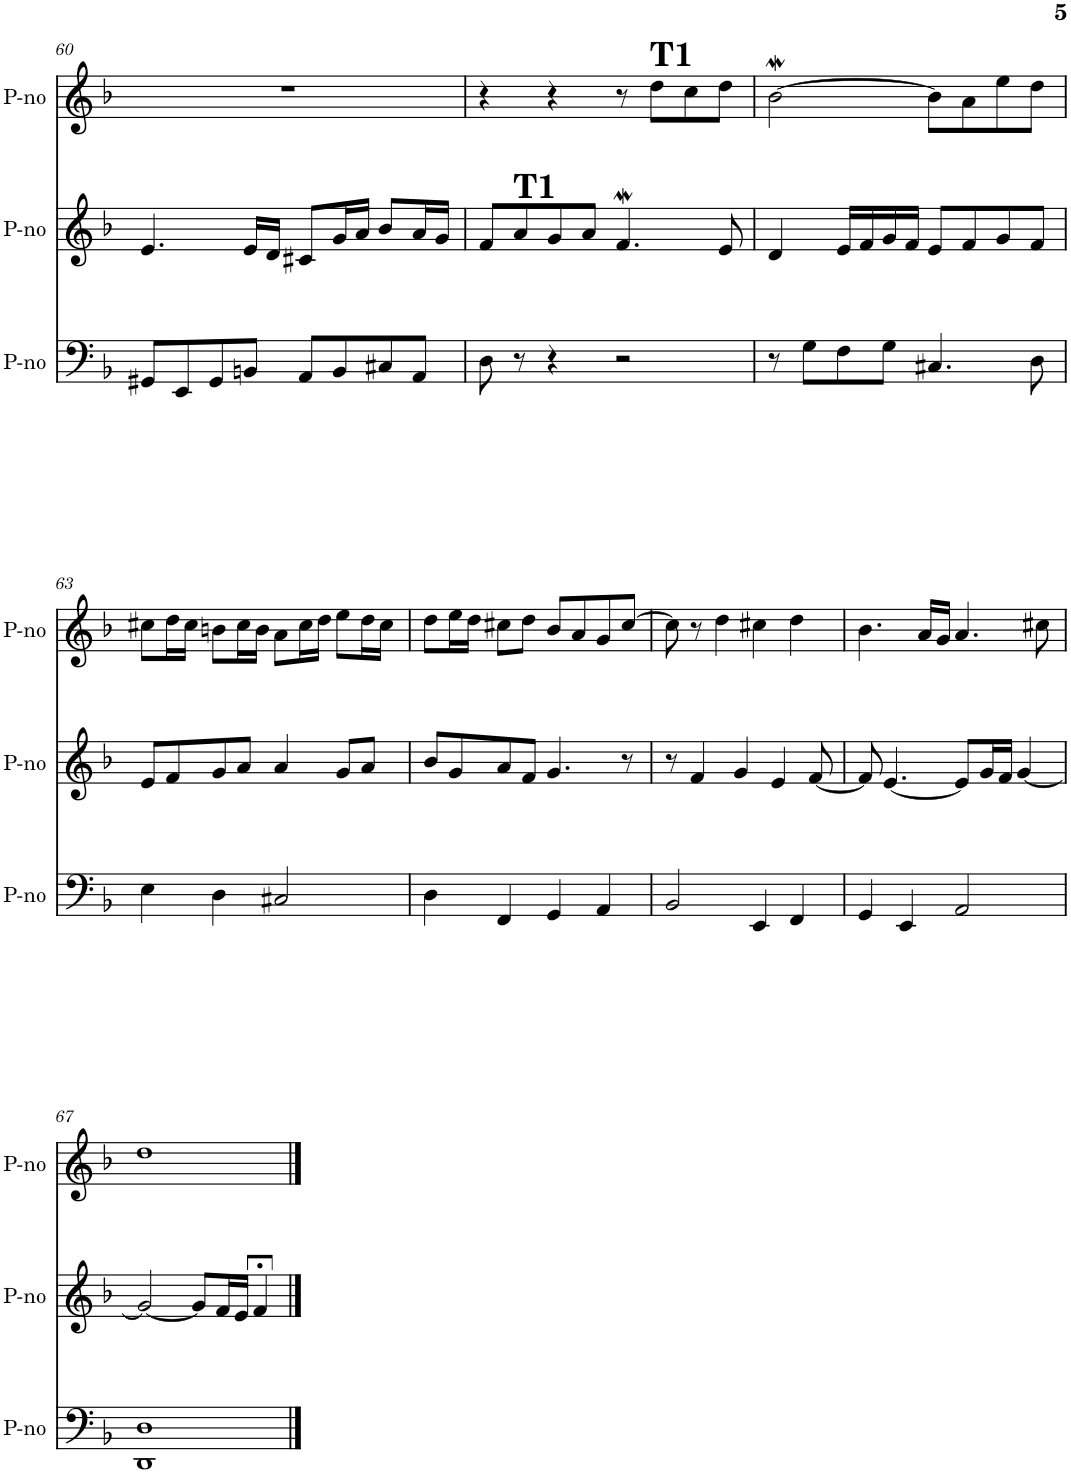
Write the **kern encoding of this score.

**kern	**kern	**kern
*part3	*part2	*part1
*staff3	*staff2	*staff1
*I"Piano	*I"Piano	*I"Piano
*I'P-no	*I'P-no	*I'P-no
!!LO:PB:g=z
*clefF4	*clefG2	*clefG2
*k[b-]	*k[b-]	*k[b-]
*M4/4	*M4/4	*M4/4
=60	=60	=60
8GG#X/L	4.e/	1r
8EE/	.	.
8GG#/	.	.
8BBn/J	16e/LL	.
.	16d/JJ	.
8AA/L	8c#X/L	.
8BB/	16g/L	.
.	16a/JJ	.
8C#X/	8b-/L	.
8AA/J	16a/L	.
.	16g/JJ	.
=61	=61	=61
8D\	8f/L	4r
!	!LO:TX:a:B:t=T1	!
8r	8a/	.
4r	8g/	4r
.	8a/J	.
2r	4.fw/	8r
!	!	!LO:TX:a:B:t=T1
.	.	8dd\L
.	.	8cc\
.	8e/	8dd\J
=62	=62	=62
8r	4d/	[2b-w\
8G\L	.	.
8F\	16e/LL	.
.	16f/	.
8G\J	16g/	.
.	16f/JJ	.
4.C#X/	8e/L	8b-\L]
.	8f/	8a\
.	8g/	8ee\
8D\	8f/J	8dd\J
!!LO:LB:g=z
=63	=63	=63
4E\	8e/L	8cc#X\L
.	8f/	16dd\L
.	.	16cc#\JJ
4D\	8g/	8bn\L
.	8a/J	16cc#\L
.	.	16b\JJ
2C#X/	4a/	8a\L
.	.	16cc#\L
.	.	16dd\JJ
.	8g/L	8ee\L
.	8a/J	16dd\L
.	.	16cc#\JJ
=64	=64	=64
4D\	8b-/L	8dd\L
.	8g/	16ee\L
.	.	16dd\JJ
4FF/	8a/	8cc#X\L
.	8f/J	8dd\J
4GG/	4.g/	8b-/L
.	.	8a/
4AA/	.	8g/
.	8r	[8cc#/J
=65	=65	=65
2BB-/	8r	8cc#\]
.	4f/	8r
.	.	4dd\
.	4g/	.
4EE/	.	4cc#X\
.	4e/	.
4FF/	.	4dd\
.	[8f/	.
=66	=66	=66
4GG/	8f/]	4.b-\
.	[4.e/	.
4EE/	.	.
.	.	16a/LL
.	.	16g/JJ
2AA/	8e/L]	4.a/
.	16g/L	.
.	16f/JJ	.
.	[4g/	.
.	.	8cc#X\
!!LO:LB:g=z
=67	=67	=67
1DD 1D	2g/_	1dd
.	8g/L]	.
.	16f/L	.
.	16e/JJ	.
.	4f;</	.
==	==	==
*-	*-	*-
